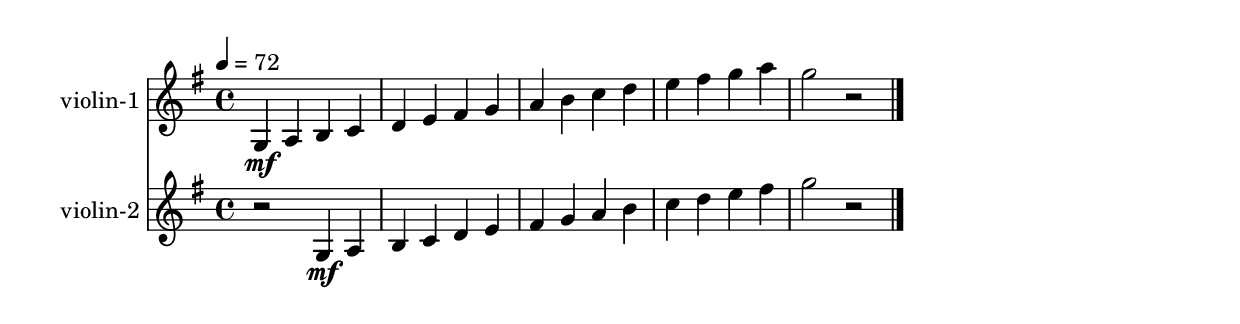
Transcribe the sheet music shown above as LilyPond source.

\version "2.13.31"

vlnone = \new Staff {
\relative c' {
  \set Staff.instrumentName = "violin-1"
  \key g \major
  %\tempo 4 = 108
  \tempo 4 = 72

g4\mf a b c
d e fis g
a b c d
e fis g a
g2 r2

\bar "|."
}
}

vlntwo = \new Staff {
\relative c' {
  \set Staff.instrumentName = "violin-2"
  \key g \major
  %\tempo 4 = 108
  \tempo 4 = 72

r2 g4\mf a
b c d e
fis g a b
c d e fis
g2 r2

\bar "|."
}
}

\score {
  <<
     \vlnone
     \vlntwo
  >>
  \layout{}
  \midi{}
}

